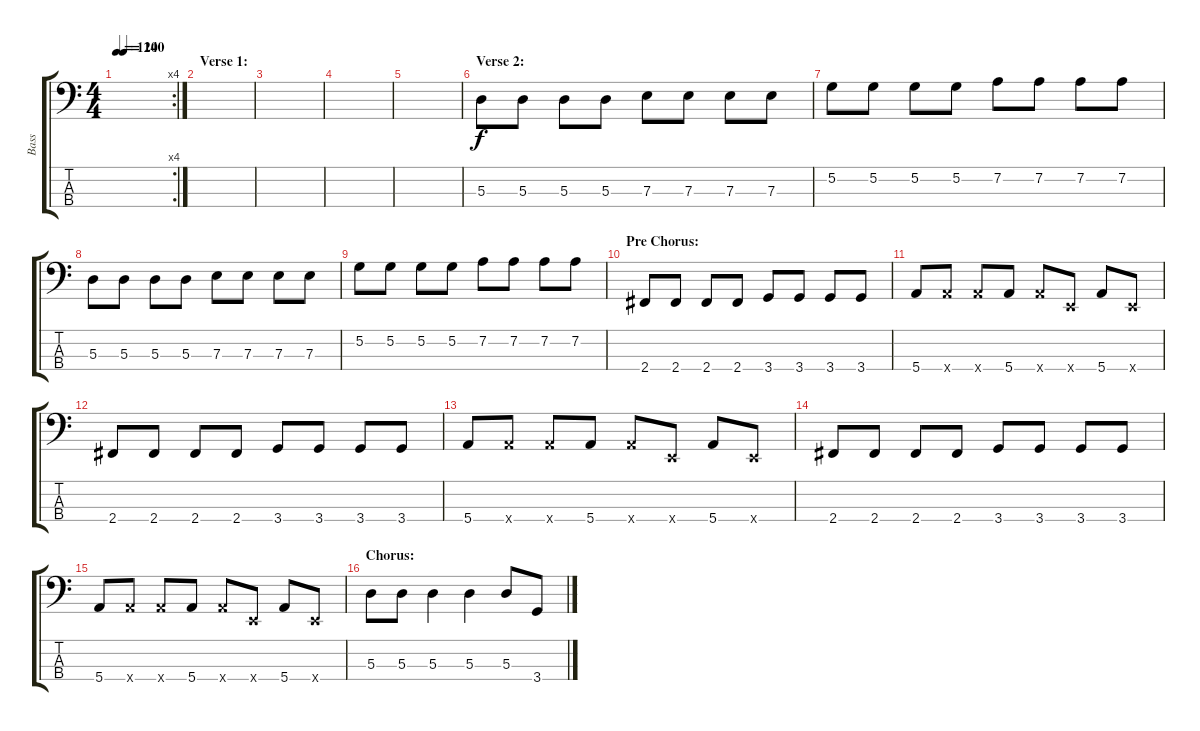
\track ("Bass" "Bass") {instrument electricbassfinger}
\staff {score tabs}
\tuning (G2 D2 A1 E1) {hide}
\rc 4
\ts (4 4)
\tempo 120
\tempo (140 0.125)
\tempo 120
\clef f4
\ks c
|
\section ("" "Verse 1:")
|
|
|
|
\section ("" "Verse 2:")
5.3.8 5.3.8 5.3.8 5.3.8 7.3.8 7.3.8 7.3.8 7.3.8 |
5.2.8 5.2.8 5.2.8 5.2.8 7.2.8 7.2.8 7.2.8 7.2.8 |
5.3.8 5.3.8 5.3.8 5.3.8 7.3.8 7.3.8 7.3.8 7.3.8 |
5.2.8 5.2.8 5.2.8 5.2.8 7.2.8 7.2.8 7.2.8 7.2.8 |
\section ("" "Pre Chorus:")
2.4.8 2.4.8 2.4.8 2.4.8 3.4.8 3.4.8 3.4.8 3.4.8 |
5.4.8 5.4{x}.8 5.4{x}.8 5.4.8 5.4{x}.8 0.4{x}.8 5.4.8 0.4{x}.8 |
2.4.8 2.4.8 2.4.8 2.4.8 3.4.8 3.4.8 3.4.8 3.4.8 |
5.4.8 5.4{x}.8 5.4{x}.8 5.4.8 5.4{x}.8 0.4{x}.8 5.4.8 0.4{x}.8 |
2.4.8 2.4.8 2.4.8 2.4.8 3.4.8 3.4.8 3.4.8 3.4.8 |
5.4.8 5.4{x}.8 5.4{x}.8 5.4.8 5.4{x}.8 0.4{x}.8 5.4.8 0.4{x}.8 |
\section ("" "Chorus:")
5.3.8 5.3.8 5.3.4 5.3.4 5.3.8 3.4.8
